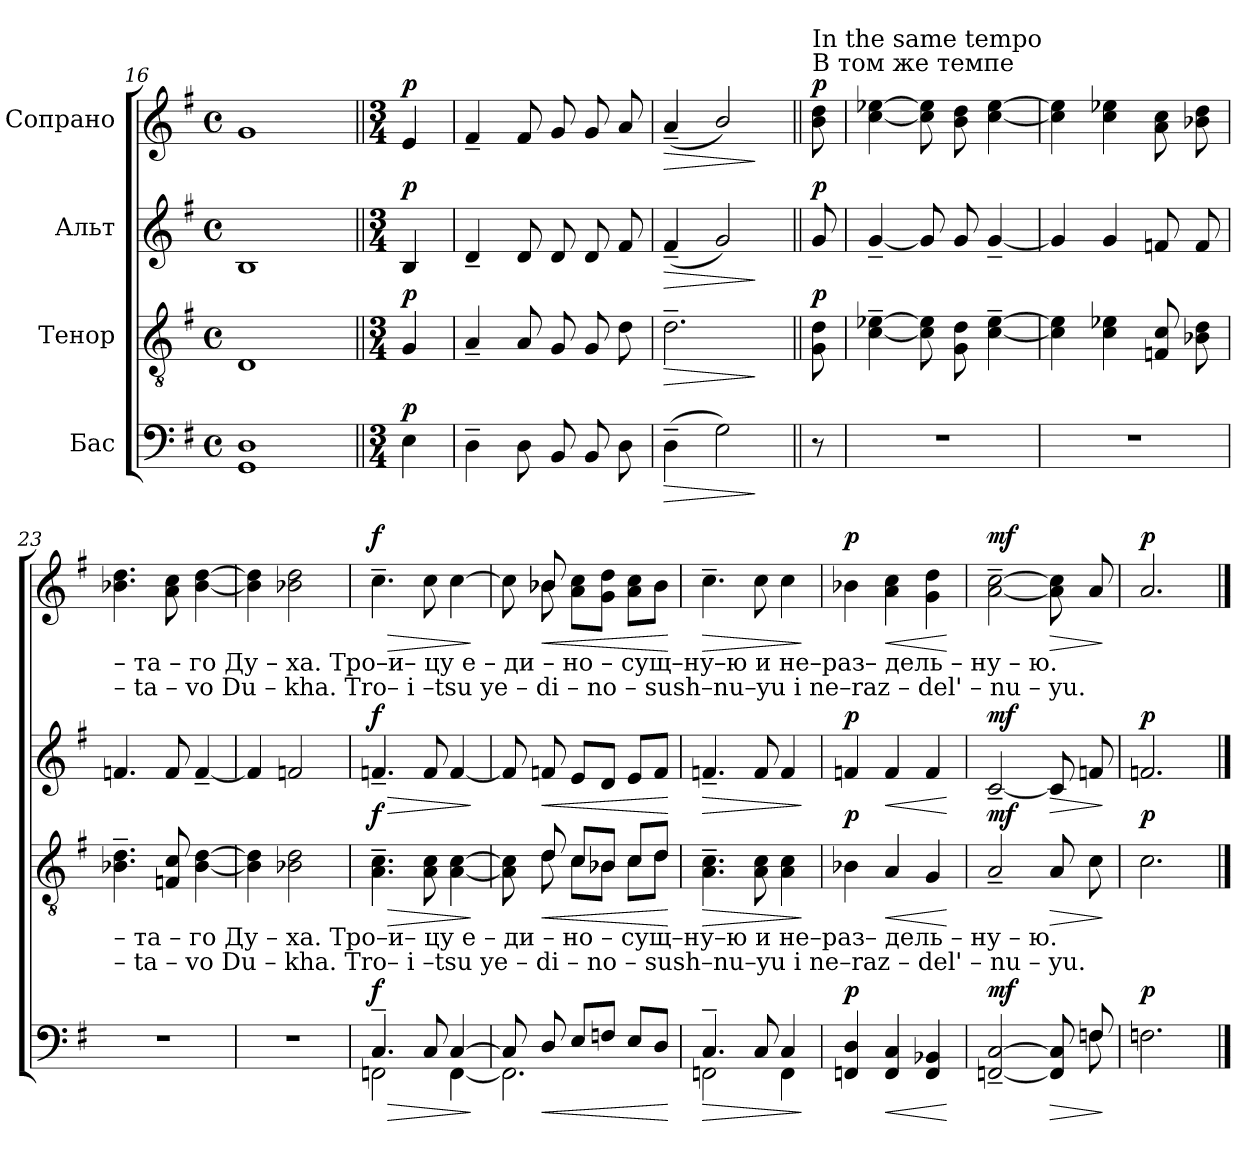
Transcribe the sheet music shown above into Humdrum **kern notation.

**kern	**dynam	**kern	**dynam	**kern	**dynam	**kern	**dynam
*part4	*part4	*part3	*part3	*part2	*part2	*part1	*part1
*staff4	*staff4	*staff3	*staff3	*staff2	*staff2	*staff1	*staff1
*I"Бас	*	*I"Тенор	*	*I"Альт	*	*I"Сопрано	*
*clefF4	*	*clefGv2	*	*clefG2	*	*clefG2	*
*k[f#]	*	*k[f#]	*	*k[f#]	*	*k[f#]	*
*M4/4	*	*M4/4	*	*M4/4	*	*M4/4	*
*met(c)	*	*met(c)	*	*met(c)	*	*met(c)	*
=16	=16	=16	=16	=16	=16	=16	=16
1GG 1D	.	1D	.	1B	.	1g	.
=17||	=17||	=17||	=17||	=17||	=17||	=17||	=17||
*M3/4	*	*M3/4	*	*M3/4	*	*M3/4	*
!	!LO:DY:a	!	!LO:DY:a	!	!LO:DY:a	!	!LO:DY:a
4E\	p	4G/	p	4B/	p	4e/	p
=18	=18	=18	=18	=18	=18	=18	=18
4D~\	.	4A~/	.	4d~/	.	4f#~/	.
8D\	.	8A/	.	8d/	.	8f#/	.
8BB/	.	8G/	.	8d/	.	8g/	.
8BB/	.	8G/	.	8d/	.	8g/	.
8D\	.	8d\	.	8f#/	.	8a/	.
=19	=19	=19	=19	=19	=19	=19	=19
!	!LO:HP:b	!	!LO:HP:b	!	!LO:HP:b	!	!LO:HP:b
(4D~\	>	2.d~\	>	(4f#~/	>	(4a~/	>
2G\)	.	.	.	2g/)	.	2b/)	.
.	]	.	]	.	]	.	]
=20||	=20||	=20||	=20||	=20||	=20||	=20||	=20||
*	*	*	*	*	*	*MM70	*
!	!	!	!	!	!	!LO:TX:a:t=В том же темпе	!
!	!	!	!	!	!	!LO:TX:a:t=In the same tempo	!
!	!	!	!LO:DY:a	!	!LO:DY:a	!	!LO:DY:a
8r	.	8G\ 8d\	p	8g/	p	8b\ 8dd\	p
=21	=21	=21	=21	=21	=21	=21	=21
2.r	.	[4c\~ [4e-X\~	.	[4g~/	.	[4cc\ [4ee-X\	.
.	.	8c\] 8e-\]	.	8g/]	.	8cc\] 8ee-\]	.
.	.	8G\ 8d\	.	8g/	.	8b\ 8dd\	.
.	.	[4c\~ [4e-\~	.	[4g~/	.	[4cc\ [4ee-\	.
=22	=22	=22	=22	=22	=22	=22	=22
2.r	.	4c\] 4e-\]	.	4g/]	.	4cc\] 4ee-\]	.
.	.	4c\ 4e-X\	.	4g/	.	4cc\ 4ee-X\	.
.	.	8Fn/ 8c/	.	8fn/	.	8a\ 8cc\	.
.	.	8B-X\ 8d\	.	8f/	.	8b-X\ 8dd\	.
!!LO:LB:g=z
=23	=23	=23	=23	=23	=23	=23	=23
!	!	!	!	!	!	!LO:TX:b:t=– та  – го  Ду     –    ха.       Тро–и– цу              е  – ди    –   но   –  сущ–ну–ю      и   не–раз– дель     –    ну  –  ю.	!
!	!	!	!	!	!	!LO:TX:b:t=–  ta  – vo  Du    –    kha.     Tro– i –tsu             ye – di     –    no   –  sush–nu–yu     i    ne–raz – del'        –    nu  –  yu.	!
!	!	!LO:TX:b:t=– та  – го  Ду     –    ха.       Тро–и– цу              е  – ди    –   но   –  сущ–ну–ю      и   не–раз– дель     –    ну  –  ю.	!	!	!	!	!
!	!	!LO:TX:b:t=–  ta  – vo  Du    –    kha.     Tro– i –tsu             ye – di     –    no   –  sush–nu–yu     i    ne–raz – del'        –    nu  –  yu.	!	!	!	!	!
2.r	.	4.B-X\~ 4.d\~	.	4.fn/	.	4.b-X\ 4.dd\	.
.	.	8Fn/ 8c/	.	8f/	.	8a\ 8cc\	.
.	.	[4B-\ [4d\	.	[4f~/	.	[4b-\ [4dd\	.
=24	=24	=24	=24	=24	=24	=24	=24
2.r	.	4B-\] 4d\]	.	4f/]	.	4b-\] 4dd\]	.
.	.	2B-X\ 2d\	.	2fn/	.	2b-X\ 2dd\	.
=25	=25	=25	=25	=25	=25	=25	=25
!	!LO:HP:b	!	!LO:HP:b	!	!LO:HP:b	!	!LO:HP:b
*^	*	*	*	*	*	*	*
!	!	!LO:DY:n=1:a	!	!LO:DY:n=1:a	!	!LO:DY:n=1:a	!	!LO:DY:n=1:a
4.C~/	2FFn\	> f	4.A\~ 4.c\~	> f	4.fn~/	> f	4.cc~\	> f
8C/	.	.	8A\ 8c\	.	8f/	.	8cc\	.
[4C/	[4FF\	.	[4A\ [4c\	.	[4f/	.	[4cc\	.
*v	*v	*	*	*	*	*	*	*
.	]	.	]	.	]	.	]
=26	=26	=26	=26	=26	=26	=26	=26
*^	*	*^	*	*	*	*^	*
8C/]	2.FF\]	.	8A\] 8c\]	8ryy	.	8f/]	.	8cc\]	8rgyy	.
!	!	!LO:HP:b	!	!	!LO:HP:b	!	!LO:HP:b	!	!	!LO:HP:b
8D/	.	<	8d/	8d\	<	8fn/	<	8b-X/	8b-\	<
8E/L	.	.	8c/L	8c\L	.	8e/L	.	8a\ 8cc\L	2ryy	.
8Fn/J	.	.	8B-X/J	8B-\J	.	8d/J	.	8g\ 8dd\J	.	.
8E/L	.	.	8c/L	8c\L	.	8e/L	.	8a\ 8cc\L	.	.
8D/J	.	.	8d/J	8d\J	.	8f/J	.	8b-\J	.	.
*v	*v	*	*	*	*	*	*	*v	*v	*
*	*	*v	*v	*	*	*	*	*
.	[	.	[	.	[	.	[
=27	=27	=27	=27	=27	=27	=27	=27
!	!LO:HP:b	!	!LO:HP:b	!	!LO:HP:b	!	!LO:HP:b
*^	*	*	*	*	*	*	*
4.C~/	2FFn\	>	4.A\~ 4.c\~	>	4.fn~/	>	4.cc~\	>
8C/	.	.	8A\ 8c\	.	8f/	.	8cc\	.
4C/	4FF\	.	4A\ 4c\	.	4f/	.	4cc\	.
*v	*v	*	*	*	*	*	*	*
.	]	.	]	.	]	.	]
=28	=28	=28	=28	=28	=28	=28	=28
!	!LO:DY:a	!	!LO:DY:a	!	!LO:DY:a	!	!LO:DY:a
4FFn/ 4D/	p	4B-X\	p	4fn/	p	4b-X\	p
!	!LO:HP:b	!	!LO:HP:b	!	!LO:HP:b	!	!LO:HP:b
4FF/ 4C/	<	4A/	<	4f/	<	4a\ 4cc\	<
4FF/ 4BB-X/	.	4G/	.	4f/	.	4g\ 4dd\	.
.	[	.	[	.	[	.	[
=29	=29	=29	=29	=29	=29	=29	=29
*^	*	*	*	*	*	*	*
!	!	!LO:DY:a	!	!LO:DY:a	!	!LO:DY:a	!	!LO:DY:a
[2FFn/~ [2C/~	2ryy	mf	2A~/	mf	[2c~/	mf	[2a\~ [2cc\~	mf
!	!	!LO:HP:b	!	!LO:HP:b	!	!LO:HP:b	!	!LO:HP:b
8FF/] 8C/]	8ryy	>	8A/	>	8c/]	>	8a\] 8cc\]	>
8Fn/	8F\	.	8c\	.	8fn/	.	8a/	.
*v	*v	*	*	*	*	*	*	*
.	]	.	]	.	]	.	]
=30	=30	=30	=30	=30	=30	=30	=30
!	!LO:DY:a	!	!LO:DY:a	!	!LO:DY:a	!	!LO:DY:a
2.Fn\	p	2.c\	p	2.fn/	p	2.a/	p
==	==	==	==	==	==	==	==
*-	*-	*-	*-	*-	*-	*-	*-
